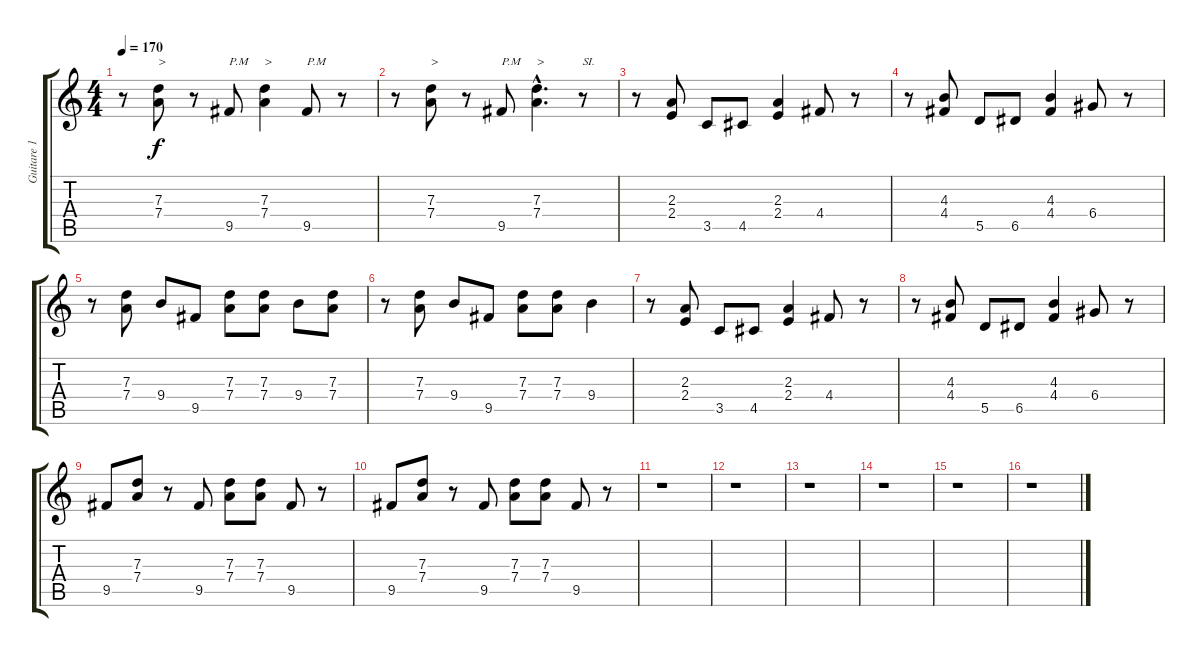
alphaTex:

\track ("Guitare 1" "Guitare 1") {instrument overdrivenguitar}
\staff {score tabs}
\tuning (E4 B3 G3 D3 A2 E2) {hide}
\ts (4 4)
\tempo 170
\clef g2
\ks c
r.8{dy f} (7.3 7.4).8{txt ">"} r.8 9.5.8{txt "P.M"} (7.3 7.4).4{txt ">"} 9.5.8{txt "P.M"} r.8 |
r.8 (7.3 7.4).8{txt ">"} r.8 9.5.8{txt "P.M"} (7.3{hac} 7.4{hac}).4{d txt ">"} r.8{txt "SI."} |
r.8 (2.3 2.4).8 3.5.8 4.5.8 (2.3 2.4).4 4.4.8 r.8 |
r.8 (4.3 4.4).8 5.5.8 6.5.8 (4.3 4.4).4 6.4.8 r.8 |
r.8 (7.3 7.4).8 9.4.8 9.5.8 (7.3 7.4).8 (7.3 7.4).8 9.4.8 (7.3 7.4).8 |
r.8 (7.3 7.4).8 9.4.8 9.5.8 (7.3 7.4).8 (7.3 7.4).8 9.4.4 |
r.8 (2.3 2.4).8 3.5.8 4.5.8 (2.3 2.4).4 4.4.8 r.8 |
r.8 (4.3 4.4).8 5.5.8 6.5.8 (4.3 4.4).4 6.4.8 r.8 |
9.5.8 (7.3 7.4).8 r.8 9.5.8 (7.3 7.4).8 (7.3 7.4).8 9.5.8 r.8 |
9.5.8 (7.3 7.4).8 r.8 9.5.8 (7.3 7.4).8 (7.3 7.4).8 9.5.8 r.8 |
r.1 |
r.1 |
r.1 |
r.1 |
r.1 |
r.1
